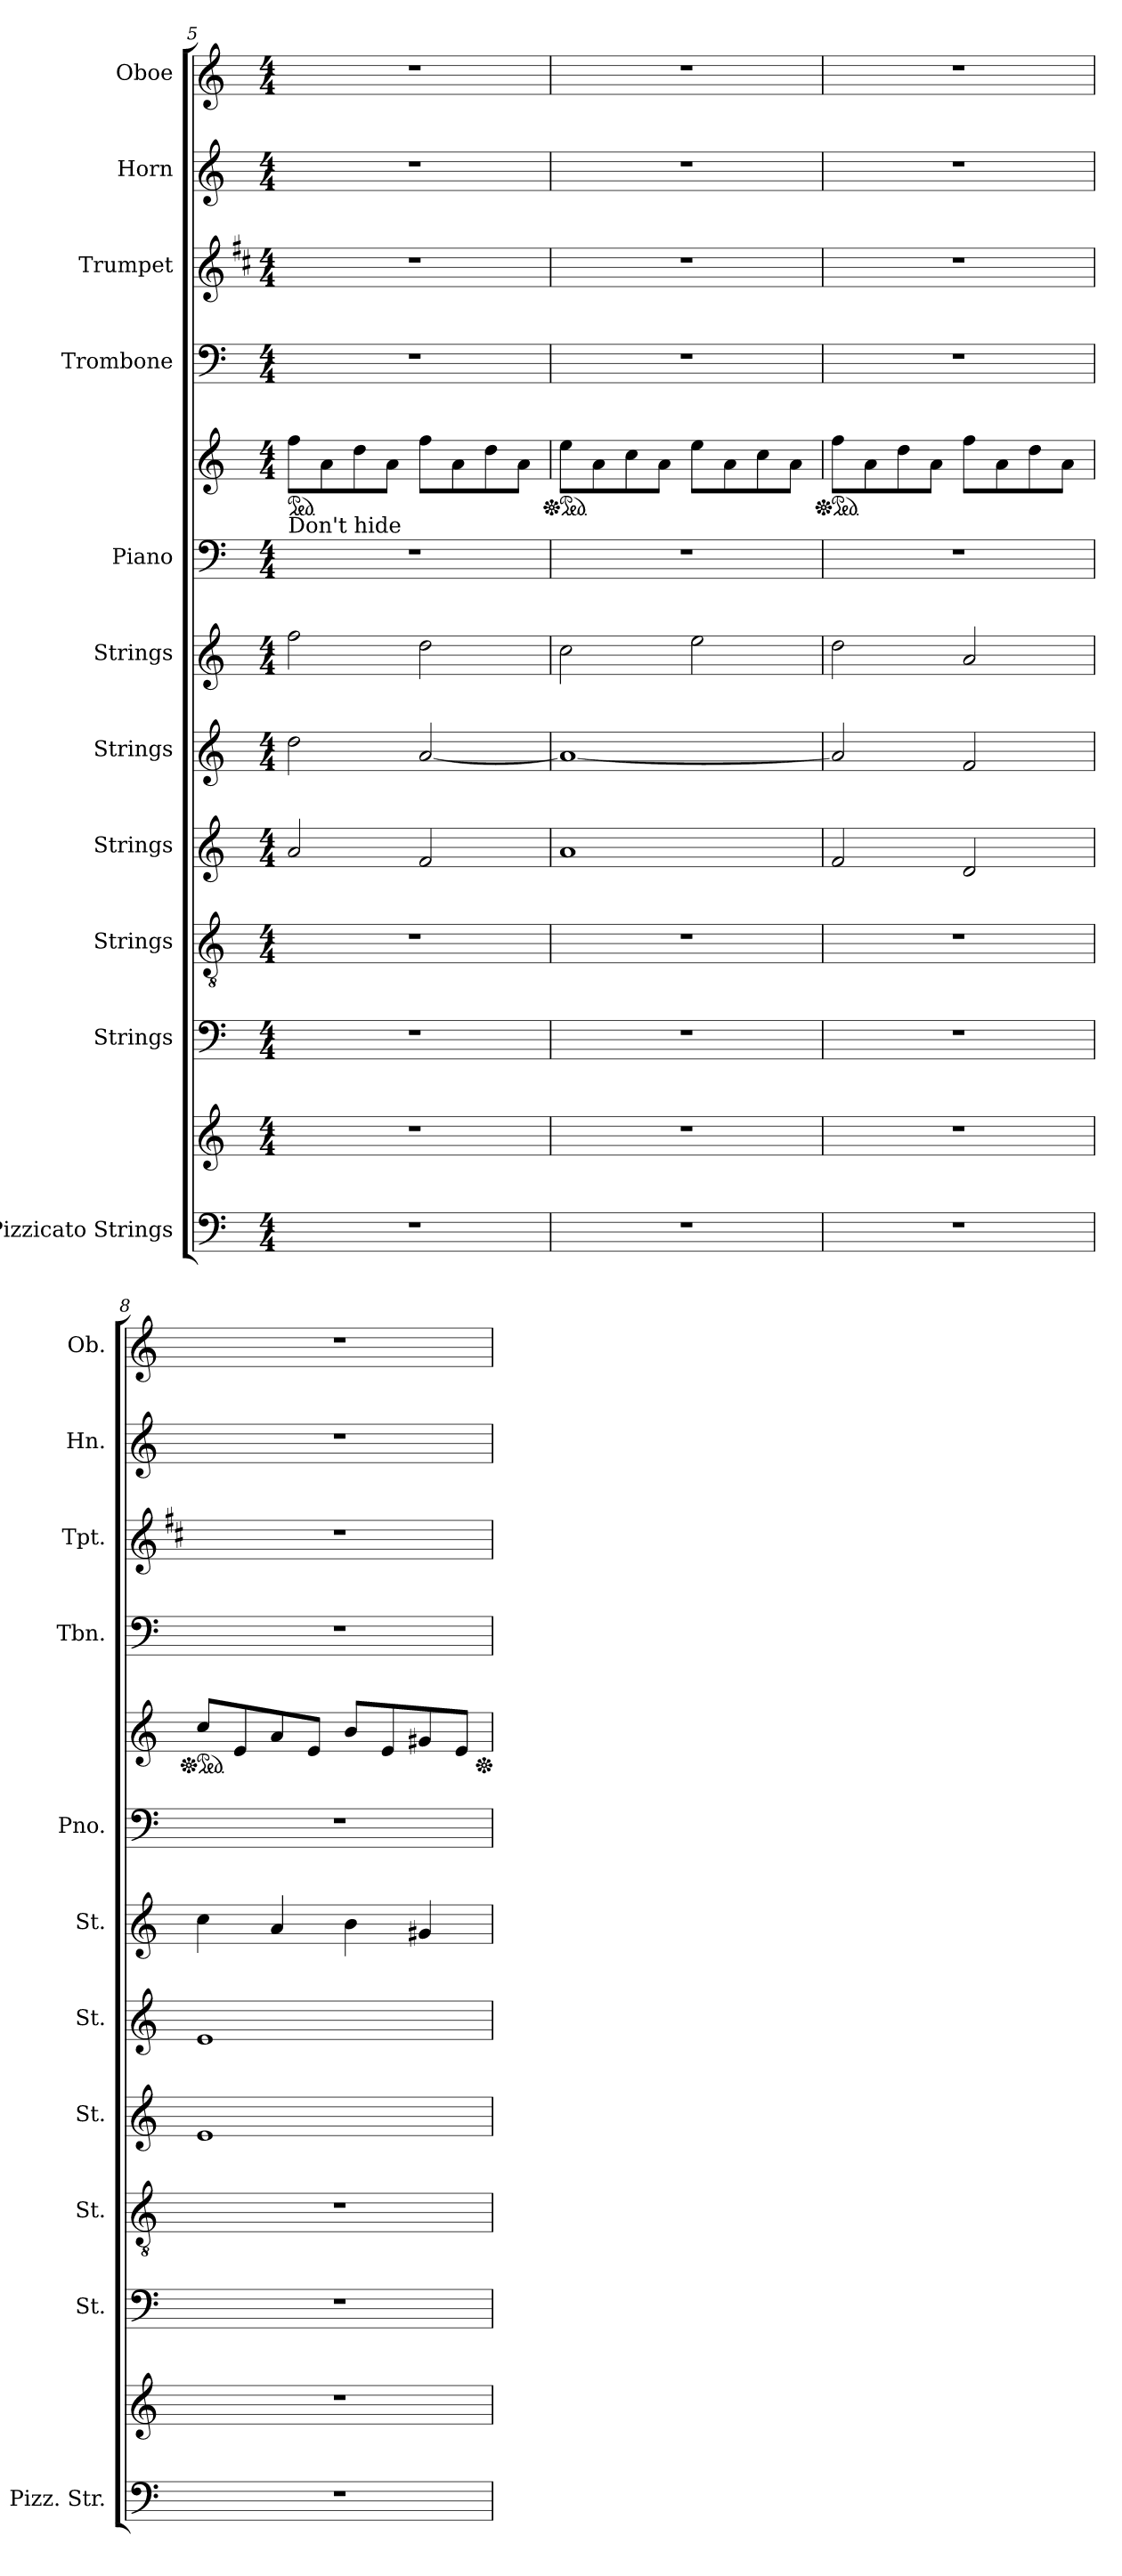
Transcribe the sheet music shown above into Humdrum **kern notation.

**kern	**kern	**kern	**kern	**kern	**kern	**kern	**kern	**kern	**kern	**kern	**kern	**kern
*part11	*part11	*part10	*part9	*part8	*part7	*part6	*part5	*part5	*part4	*part3	*part2	*part1
*staff13	*staff12	*staff11	*staff10	*staff9	*staff8	*staff7	*staff6	*staff5	*staff4	*staff3	*staff2	*staff1
*I"Pizzicato Strings	*	*I"Strings	*I"Strings	*I"Strings	*I"Strings	*I"Strings	*I"Piano	*	*I"Trombone	*I"Trumpet	*I"Horn	*I"Oboe
*I'Pizz. Str.	*	*I'St.	*I'St.	*I'St.	*I'St.	*I'St.	*I'Pno.	*	*I'Tbn.	*I'Tpt.	*I'Hn.	*I'Ob.
!!LO:LB:g=z
*clefF4	*clefG2	*clefF4	*clefGv2	*clefG2	*clefG2	*clefG2	*clefF4	*clefG2	*clefF4	*clefG2	*clefG2	*clefG2
*	*	*	*	*	*	*	*	*	*	*ITrd1c2	*ITrd7c12	*
*k[]	*k[]	*k[]	*k[]	*k[]	*k[]	*k[]	*k[]	*k[]	*k[]	*k[]	*k[]	*k[]
*M4/4	*M4/4	*M4/4	*M4/4	*M4/4	*M4/4	*M4/4	*M4/4	*M4/4	*M4/4	*M4/4	*M4/4	*M4/4
*	*	*	*	*	*	*	*	*ped	*	*	*	*
=5	=5	=5	=5	=5	=5	=5	=5	=5	=5	=5	=5	=5
!	!	!	!	!	!	!	!LO:TX:a:t=Don't hide	!	!	!	!	!
1r	1r	1r	1r	2a/	2dd\	2ff\	1r	8ff\L	1r	1r	1r	1r
.	.	.	.	.	.	.	.	8a\	.	.	.	.
.	.	.	.	.	.	.	.	8dd\	.	.	.	.
.	.	.	.	.	.	.	.	8a\J	.	.	.	.
.	.	.	.	2f/	[2a/	2dd\	.	8ff\L	.	.	.	.
.	.	.	.	.	.	.	.	8a\	.	.	.	.
.	.	.	.	.	.	.	.	8dd\	.	.	.	.
.	.	.	.	.	.	.	.	8a\J	.	.	.	.
=6	=6	=6	=6	=6	=6	=6	=6	=6	=6	=6	=6	=6
*	*	*	*	*	*	*	*	*Xped	*	*	*	*
*	*	*	*	*	*	*	*	*ped	*	*	*	*
1r	1r	1r	1r	1a	1a_	2cc\	1r	8ee\L	1r	1r	1r	1r
.	.	.	.	.	.	.	.	8a\	.	.	.	.
.	.	.	.	.	.	.	.	8cc\	.	.	.	.
.	.	.	.	.	.	.	.	8a\J	.	.	.	.
.	.	.	.	.	.	2ee\	.	8ee\L	.	.	.	.
.	.	.	.	.	.	.	.	8a\	.	.	.	.
.	.	.	.	.	.	.	.	8cc\	.	.	.	.
.	.	.	.	.	.	.	.	8a\J	.	.	.	.
=7	=7	=7	=7	=7	=7	=7	=7	=7	=7	=7	=7	=7
*	*	*	*	*	*	*	*	*Xped	*	*	*	*
*	*	*	*	*	*	*	*	*ped	*	*	*	*
1r	1r	1r	1r	2f/	2a/]	2dd\	1r	8ff\L	1r	1r	1r	1r
.	.	.	.	.	.	.	.	8a\	.	.	.	.
.	.	.	.	.	.	.	.	8dd\	.	.	.	.
.	.	.	.	.	.	.	.	8a\J	.	.	.	.
.	.	.	.	2d/	2f/	2a/	.	8ff\L	.	.	.	.
.	.	.	.	.	.	.	.	8a\	.	.	.	.
.	.	.	.	.	.	.	.	8dd\	.	.	.	.
.	.	.	.	.	.	.	.	8a\J	.	.	.	.
=8	=8	=8	=8	=8	=8	=8	=8	=8	=8	=8	=8	=8
*	*	*	*	*	*	*	*	*Xped	*	*	*	*
*	*	*	*	*	*	*	*	*ped	*	*	*	*
1r	1r	1r	1r	1e	1e	4cc\	1r	8cc/L	1r	1r	1r	1r
.	.	.	.	.	.	.	.	8e/	.	.	.	.
.	.	.	.	.	.	4a/	.	8a/	.	.	.	.
.	.	.	.	.	.	.	.	8e/J	.	.	.	.
.	.	.	.	.	.	4b\	.	8b/L	.	.	.	.
.	.	.	.	.	.	.	.	8e/	.	.	.	.
.	.	.	.	.	.	4g#X/	.	8g#X/	.	.	.	.
.	.	.	.	.	.	.	.	8e/J	.	.	.	.
*	*	*	*	*	*	*	*	*Xped	*	*	*	*
=	=	=	=	=	=	=	=	=	=	=	=	=
*-	*-	*-	*-	*-	*-	*-	*-	*-	*-	*-	*-	*-
